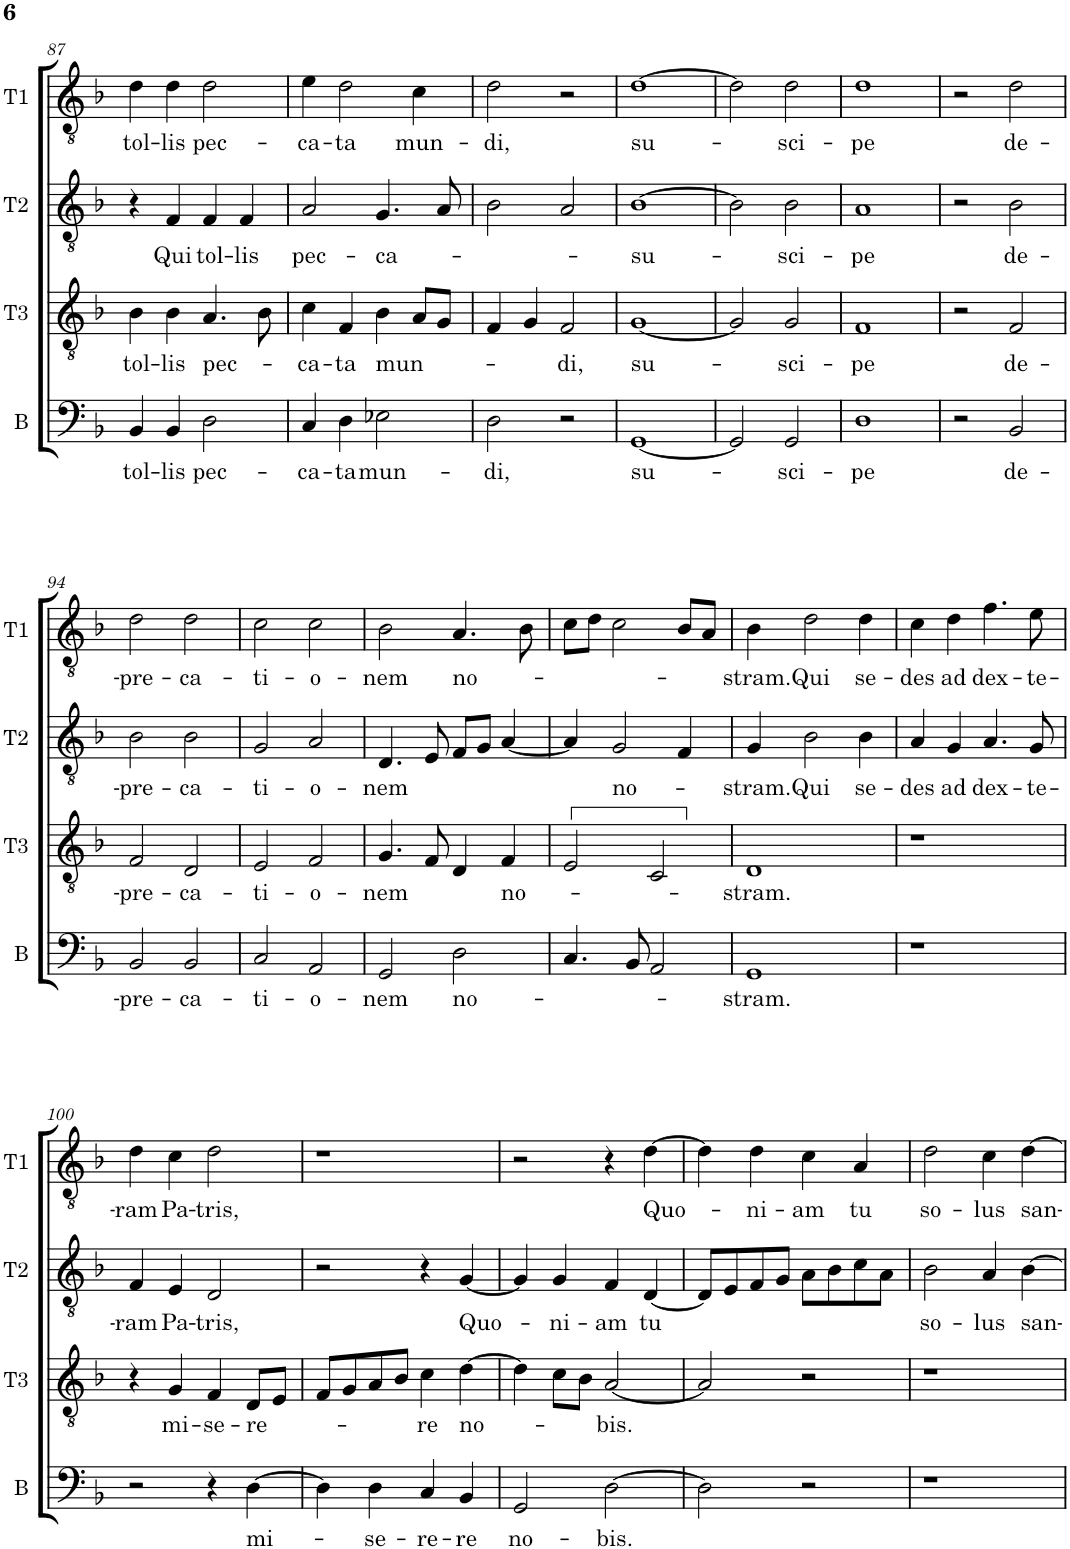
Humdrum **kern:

**kern	**text	**kern	**text	**kern	**text	**kern	**text
*part4	*part4	*part3	*part3	*part2	*part2	*part1	*part1
*staff4	*staff4	*staff3	*staff3	*staff2	*staff2	*staff1	*staff1
*I"B	*	*I"T3	*	*I"T2	*	*I"T1	*
*I'B	*	*I'T3	*	*I'T2	*	*I'T1	*
!!LO:PB:g=z
*clefF4	*	*clefGv2	*	*clefGv2	*	*clefGv2	*
*k[b-]	*	*k[b-]	*	*k[b-]	*	*k[b-]	*
*M2/2	*	*M2/2	*	*M2/2	*	*M2/2	*
*met(c|)	*	*met(c|)	*	*met(c|)	*	*met(c|)	*
=87	=87	=87	=87	=87	=87	=87	=87
!	!LO:LY:b	!	!LO:LY:b	!	!	!	!LO:LY:b
4BB-/	tol-	4B-\	tol-	4r	.	4d\	tol-
!	!LO:LY:b	!	!LO:LY:b	!	!LO:LY:b	!	!LO:LY:b
4BB-/	-lis	4B-\	-lis	4F/	Qui	4d\	-lis
!	!LO:LY:b	!	!LO:LY:b	!	!LO:LY:b	!	!LO:LY:b
2D\	pec-	4.A/	pec-	4F/	tol-	2d\	pec-
!	!	!	!	!	!LO:LY:b	!	!
.	.	.	.	4F/	-lis	.	.
.	.	8B-\	.	.	.	.	.
=88	=88	=88	=88	=88	=88	=88	=88
!	!LO:LY:b	!	!LO:LY:b	!	!LO:LY:b	!	!LO:LY:b
4C/	-ca-	4c\	-ca-	2A/	pec-	4e\	-ca-
!	!LO:LY:b	!	!LO:LY:b	!	!	!	!LO:LY:b
4D\	-ta	4F/	-ta	.	.	2d\	-ta
!	!LO:LY:b	!	!LO:LY:b	!	!LO:LY:b	!	!
2E-X\	mun-	4B-\	mun-	4.G/	-ca-	.	.
!	!	!	!	!	!	!	!LO:LY:b
.	.	8A/L	.	.	.	4c\	mun-
.	.	8G/J	.	8A/	.	.	.
=89	=89	=89	=89	=89	=89	=89	=89
!	!LO:LY:b	!	!	!	!	!	!LO:LY:b
2D\	-di,	4F/	.	2B-\	.	2d\	-di,
.	.	4G/	.	.	.	.	.
!	!	!	!LO:LY:b	!	!	!	!
2r	.	2F/	-di,	2A/	.	2r	.
=90	=90	=90	=90	=90	=90	=90	=90
!	!LO:LY:b	!	!LO:LY:b	!	!LO:LY:b	!	!LO:LY:b
[1GG	su-	[1G	su-	[1B-	su-	[1d	su-
=91	=91	=91	=91	=91	=91	=91	=91
2GG/]	.	2G/]	.	2B-\]	.	2d\]	.
!	!LO:LY:b	!	!LO:LY:b	!	!LO:LY:b	!	!LO:LY:b
2GG/	-sci-	2G/	-sci-	2B-\	-sci-	2d\	-sci-
=92	=92	=92	=92	=92	=92	=92	=92
!	!LO:LY:b	!	!LO:LY:b	!	!LO:LY:b	!	!LO:LY:b
1D	-pe	1F	-pe	1A	-pe	1d	-pe
=93	=93	=93	=93	=93	=93	=93	=93
2r	.	2r	.	2r	.	2r	.
!	!LO:LY:b	!	!LO:LY:b	!	!LO:LY:b	!	!LO:LY:b
2BB-/	de-	2F/	de-	2B-\	de-	2d\	de-
!!LO:LB:g=z
=94	=94	=94	=94	=94	=94	=94	=94
!	!LO:LY:b	!	!LO:LY:b	!	!LO:LY:b	!	!LO:LY:b
2BB-/	-pre-	2F/	-pre-	2B-\	-pre-	2d\	-pre-
!	!LO:LY:b	!	!LO:LY:b	!	!LO:LY:b	!	!LO:LY:b
2BB-/	-ca-	2D/	-ca-	2B-\	-ca-	2d\	-ca-
=95	=95	=95	=95	=95	=95	=95	=95
!	!LO:LY:b	!	!LO:LY:b	!	!LO:LY:b	!	!LO:LY:b
2C/	-ti-	2E/	-ti-	2G/	-ti-	2c\	-ti-
!	!LO:LY:b	!	!LO:LY:b	!	!LO:LY:b	!	!LO:LY:b
2AA/	-o-	2F/	-o-	2A/	-o-	2c\	-o-
=96	=96	=96	=96	=96	=96	=96	=96
!	!LO:LY:b	!	!LO:LY:b	!	!LO:LY:b	!	!LO:LY:b
2GG/	-nem	4.G/	-nem	4.D/	-nem	2B-\	-nem
.	.	8F/	.	8E/	.	.	.
!	!LO:LY:b	!	!	!	!	!	!LO:LY:b
2D\	no-	4D/	.	8F/L	.	4.A/	no-
.	.	.	.	8G/J	.	.	.
!	!	!	!LO:LY:b	!	!	!	!
.	.	4F/	no-	[4A/	.	.	.
.	.	.	.	.	.	8B-\	.
=97	=97	=97	=97	=97	=97	=97	=97
4.C/	.	2E/	.	4A/]	.	8c\L	.
.	.	.	.	.	.	8d\J	.
!	!	!	!	!	!LO:LY:b	!	!
.	.	.	.	2G/	no-	2c\	.
8BB-/	.	.	.	.	.	.	.
2AA/	.	2C/	.	.	.	.	.
.	.	.	.	4F/	.	8B-/L	.
.	.	.	.	.	.	8A/J	.
=98	=98	=98	=98	=98	=98	=98	=98
!	!LO:LY:b	!	!LO:LY:b	!	!LO:LY:b	!	!LO:LY:b
1GG	-stram.	1D	-stram.	4G/	-stram.	4B-\	-stram.
!	!	!	!	!	!LO:LY:b	!	!LO:LY:b
.	.	.	.	2B-\	Qui	2d\	Qui
!	!	!	!	!	!LO:LY:b	!	!LO:LY:b
.	.	.	.	4B-\	se-	4d\	se-
=99	=99	=99	=99	=99	=99	=99	=99
!	!	!	!	!	!LO:LY:b	!	!LO:LY:b
1r	.	1r	.	4A/	-des	4c\	-des
!	!	!	!	!	!LO:LY:b	!	!LO:LY:b
.	.	.	.	4G/	ad	4d\	ad
!	!	!	!	!	!LO:LY:b	!	!LO:LY:b
.	.	.	.	4.A/	dex-	4.f\	dex-
!	!	!	!	!	!LO:LY:b	!	!LO:LY:b
.	.	.	.	8G/	-te-	8e\	-te-
!!LO:LB:g=z
=100	=100	=100	=100	=100	=100	=100	=100
!	!	!	!	!	!LO:LY:b	!	!LO:LY:b
2r	.	4r	.	4F/	-ram	4d\	-ram
!	!	!	!LO:LY:b	!	!LO:LY:b	!	!LO:LY:b
.	.	4G/	mi-	4E/	Pa-	4c\	Pa-
!	!	!	!LO:LY:b	!	!LO:LY:b	!	!LO:LY:b
4r	.	4F/	-se-	2D/	-tris,	2d\	-tris,
!	!LO:LY:b	!	!LO:LY:b	!	!	!	!
[4D\	mi-	8D/L	-re-	.	.	.	.
.	.	8E/J	.	.	.	.	.
=101	=101	=101	=101	=101	=101	=101	=101
4D\]	.	8F/L	.	2r	.	1r	.
.	.	8G/	.	.	.	.	.
!	!LO:LY:b	!	!	!	!	!	!
4D\	-se-	8A/	.	.	.	.	.
.	.	8B-/J	.	.	.	.	.
!	!LO:LY:b	!	!LO:LY:b	!	!	!	!
4C/	-re-	4c\	-re	4r	.	.	.
!	!LO:LY:b	!	!LO:LY:b	!	!LO:LY:b	!	!
4BB-/	-re	[4d\	no-	[4G/	Quo-	.	.
=102	=102	=102	=102	=102	=102	=102	=102
!	!LO:LY:b	!	!	!	!	!	!
2GG/	no-	4d\]	.	4G/]	.	2r	.
!	!	!	!	!	!LO:LY:b	!	!
.	.	8c\L	.	4G/	-ni-	.	.
.	.	8B-\J	.	.	.	.	.
!	!LO:LY:b	!	!LO:LY:b	!	!LO:LY:b	!	!
[2D\	-bis.	[2A/	-bis.	4F/	-am	4r	.
!	!	!	!	!	!LO:LY:b	!	!LO:LY:b
.	.	.	.	[4D/	tu	[4d\	Quo-
=103	=103	=103	=103	=103	=103	=103	=103
2D\]	.	2A/]	.	8D/L]	.	4d\]	.
.	.	.	.	8E/	.	.	.
!	!	!	!	!	!	!	!LO:LY:b
.	.	.	.	8F/	.	4d\	-ni-
.	.	.	.	8G/J	.	.	.
!	!	!	!	!	!	!	!LO:LY:b
2r	.	2r	.	8A\L	.	4c\	-am
.	.	.	.	8B-\	.	.	.
!	!	!	!	!	!	!	!LO:LY:b
.	.	.	.	8c\	.	4A/	tu
.	.	.	.	8A\J	.	.	.
=104	=104	=104	=104	=104	=104	=104	=104
!	!	!	!	!	!LO:LY:b	!	!LO:LY:b
1r	.	1r	.	2B-\	so-	2d\	so-
!	!	!	!	!	!LO:LY:b	!	!LO:LY:b
.	.	.	.	4A/	-lus	4c\	-lus
!	!	!	!	!	!LO:LY:b	!	!LO:LY:b
.	.	.	.	[4B-\	san-	[4d\	san-
=	=	=	=	=	=	=	=
*-	*-	*-	*-	*-	*-	*-	*-
